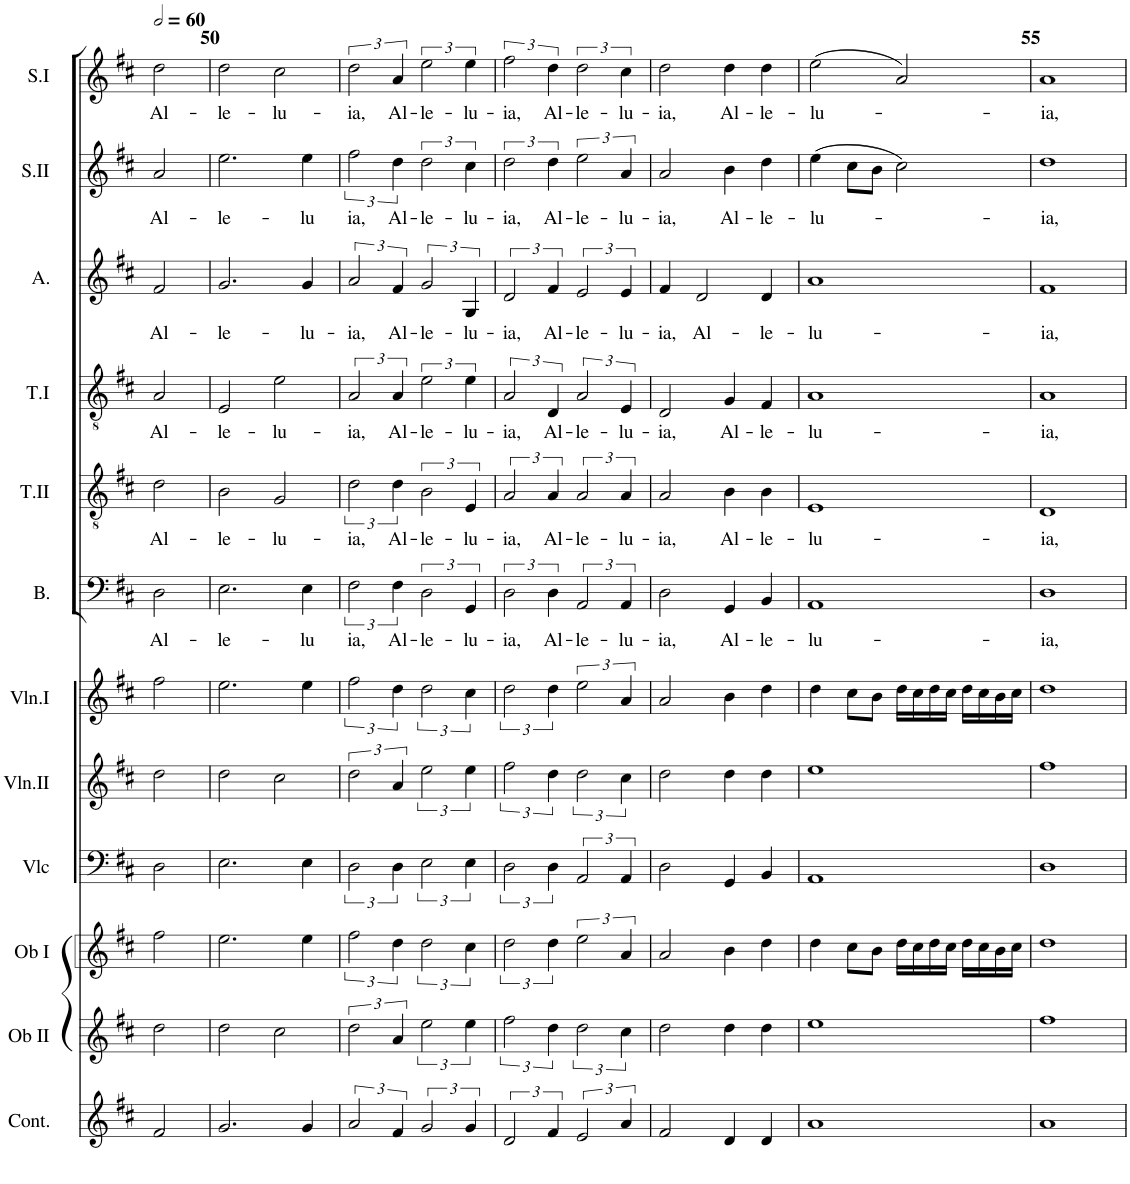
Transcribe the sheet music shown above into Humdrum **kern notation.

**kern	**kern	**kern	**kern	**kern	**kern	**kern	**text	**kern	**text	**kern	**text	**kern	**text	**kern	**text	**kern	**text
*part12	*part11	*part10	*part9	*part8	*part7	*part6	*part6	*part5	*part5	*part4	*part4	*part3	*part3	*part2	*part2	*part1	*part1
*staff12	*staff11	*staff10	*staff9	*staff8	*staff7	*staff6	*staff6	*staff5	*staff5	*staff4	*staff4	*staff3	*staff3	*staff2	*staff2	*staff1	*staff1
*I"Continuo	*I"Oboe II	*I"Oboe I	*I"Violoncelle	*I"Violon II	*I"Violon I	*I"Bass	*	*I"Ténor II	*	*I"Tenor	*	*I"Alto	*	*I"Soprano II	*	*I"Soprano I	*
*I'Cont.	*I'Ob II	*I'Ob I	*I'Vlc	*I'Vln.II	*I'Vln.I	*I'B.	*	*I'T.II	*	*	*	*I'A.	*	*I'S.II	*	*I'S.I	*
!!LO:PB:g=z
*clefG2	*clefG2	*clefG2	*clefF4	*clefG2	*clefG2	*clefF4	*	*clefGv2	*	*clefGv2	*	*clefG2	*	*clefG2	*	*clefG2	*
*k[f#c#]	*k[f#c#]	*k[f#c#]	*k[f#c#]	*k[f#c#]	*k[f#c#]	*k[f#c#]	*	*k[f#c#]	*	*k[f#c#]	*	*k[f#c#]	*	*k[f#c#]	*	*k[f#c#]	*
*M2/2	*M2/2	*M2/2	*M2/2	*M2/2	*M2/2	*M2/2	*	*M2/2	*	*M2/2	*	*M2/2	*	*M2/2	*	*M2/2	*
*met(c|)	*met(c|)	*met(c|)	*met(c|)	*met(c|)	*met(c|)	*met(c|)	*	*met(c|)	*	*met(c|)	*	*met(c|)	*	*met(c|)	*	*met(c|)	*
*MM120	*MM120	*MM120	*MM120	*MM120	*MM120	*MM120	*	*MM120	*	*MM120	*	*MM120	*	*MM120	*	*MM120	*
=49	=49	=49	=49	=49	=49	=49	=49	=49	=49	=49	=49	=49	=49	=49	=49	=49	=49
!	!	!	!	!	!	!	!LO:LY:b	!	!LO:LY:b	!	!LO:LY:b	!	!LO:LY:b	!	!LO:LY:b	!	!LO:LY:b
2f#/	2dd\	2ff#\	2D\	2dd\	2ff#\	2D\	Al-	2d\	Al-	2A/	Al-	2f#/	Al-	2a/	Al-	2dd\	Al-
=50	=50	=50	=50	=50	=50	=50	=50	=50	=50	=50	=50	=50	=50	=50	=50	=50	=50
!	!	!	!	!	!	!	!LO:LY:b	!	!LO:LY:b	!	!LO:LY:b	!	!LO:LY:b	!	!LO:LY:b	!	!LO:LY:b
2.g/	2dd\	2.ee\	2.E\	2dd\	2.ee\	2.E\	-le-	2B\	-le-	2E/	-le-	2.g/	-le-	2.ee\	-le-	2dd\	-le-
!	!	!	!	!	!	!	!	!	!LO:LY:b	!	!LO:LY:b	!	!	!	!	!	!LO:LY:b
.	2cc#\	.	.	2cc#\	.	.	.	2G/	-lu-	2e\	-lu-	.	.	.	.	2cc#\	-lu-
!	!	!	!	!	!	!	!LO:LY:b	!	!	!	!	!	!LO:LY:b	!	!LO:LY:b	!	!
4g/	.	4ee\	4E\	.	4ee\	4E\	-lu	.	.	.	.	4g/	-lu-	4ee\	-lu	.	.
=51	=51	=51	=51	=51	=51	=51	=51	=51	=51	=51	=51	=51	=51	=51	=51	=51	=51
!	!	!	!	!	!	!	!LO:LY:b	!	!LO:LY:b	!	!LO:LY:b	!	!LO:LY:b	!	!LO:LY:b	!	!LO:LY:b
3a/	3dd\	3ff#\	3D\	3dd\	3ff#\	3F#\	-ia,	3d\	-ia,	3A/	-ia,	3a/	-ia,	3ff#\	-ia,	3dd\	-ia,
!	!	!	!	!	!	!	!LO:LY:b	!	!LO:LY:b	!	!LO:LY:b	!	!LO:LY:b	!	!LO:LY:b	!	!LO:LY:b
6f#/	6a/	6dd\	6D\	6a/	6dd\	6F#\	Al-	6d\	Al-	6A/	Al-	6f#/	Al-	6dd\	Al-	6a/	Al-
!	!	!	!	!	!	!	!LO:LY:b	!	!LO:LY:b	!	!LO:LY:b	!	!LO:LY:b	!	!LO:LY:b	!	!LO:LY:b
3g/	3ee\	3dd\	3E\	3ee\	3dd\	3D\	-le-	3B\	-le-	3e\	-le-	3g/	-le-	3dd\	-le-	3ee\	-le-
!	!	!	!	!	!	!	!LO:LY:b	!	!LO:LY:b	!	!LO:LY:b	!	!LO:LY:b	!	!LO:LY:b	!	!LO:LY:b
6g/	6ee\	6cc#\	6E\	6ee\	6cc#\	6GG/	-lu-	6E/	-lu-	6e\	-lu-	6G/	-lu-	6cc#\	-lu-	6ee\	-lu-
=52	=52	=52	=52	=52	=52	=52	=52	=52	=52	=52	=52	=52	=52	=52	=52	=52	=52
!	!	!	!	!	!	!	!LO:LY:b	!	!LO:LY:b	!	!LO:LY:b	!	!LO:LY:b	!	!LO:LY:b	!	!LO:LY:b
3d/	3ff#\	3dd\	3D\	3ff#\	3dd\	3D\	-ia,	3A/	-ia,	3A/	-ia,	3d/	-ia,	3dd\	-ia,	3ff#\	-ia,
!	!	!	!	!	!	!	!LO:LY:b	!	!LO:LY:b	!	!LO:LY:b	!	!LO:LY:b	!	!LO:LY:b	!	!LO:LY:b
6f#/	6dd\	6dd\	6D\	6dd\	6dd\	6D\	Al-	6A/	Al-	6D/	Al-	6f#/	Al-	6dd\	Al-	6dd\	Al-
!	!	!	!	!	!	!	!LO:LY:b	!	!LO:LY:b	!	!LO:LY:b	!	!LO:LY:b	!	!LO:LY:b	!	!LO:LY:b
3e/	3dd\	3ee\	3AA/	3dd\	3ee\	3AA/	-le-	3A/	-le-	3A/	-le-	3e/	-le-	3ee\	-le-	3dd\	-le-
!	!	!	!	!	!	!	!LO:LY:b	!	!LO:LY:b	!	!LO:LY:b	!	!LO:LY:b	!	!LO:LY:b	!	!LO:LY:b
6a/	6cc#\	6a/	6AA/	6cc#\	6a/	6AA/	-lu-	6A/	-lu-	6E/	-lu-	6e/	-lu-	6a/	-lu-	6cc#\	-lu-
=53	=53	=53	=53	=53	=53	=53	=53	=53	=53	=53	=53	=53	=53	=53	=53	=53	=53
!	!	!	!	!	!	!	!LO:LY:b	!	!LO:LY:b	!	!LO:LY:b	!	!LO:LY:b	!	!LO:LY:b	!	!LO:LY:b
2f#/	2dd\	2a/	2D\	2dd\	2a/	2D\	-ia,	2A/	-ia,	2D/	-ia,	4f#/	-ia,	2a/	-ia,	2dd\	-ia,
!	!	!	!	!	!	!	!	!	!	!	!	!	!LO:LY:b	!	!	!	!
.	.	.	.	.	.	.	.	.	.	.	.	2d/	Al-	.	.	.	.
!	!	!	!	!	!	!	!LO:LY:b	!	!LO:LY:b	!	!LO:LY:b	!	!	!	!LO:LY:b	!	!LO:LY:b
4d/	4dd\	4b\	4GG/	4dd\	4b\	4GG/	Al-	4B\	Al-	4G/	Al-	.	.	4b\	Al-	4dd\	Al-
!	!	!	!	!	!	!	!LO:LY:b	!	!LO:LY:b	!	!LO:LY:b	!	!LO:LY:b	!	!LO:LY:b	!	!LO:LY:b
4d/	4dd\	4dd\	4BB/	4dd\	4dd\	4BB/	-le-	4B\	-le-	4F#/	-le-	4d/	-le-	4dd\	-le-	4dd\	-le-
=54	=54	=54	=54	=54	=54	=54	=54	=54	=54	=54	=54	=54	=54	=54	=54	=54	=54
!	!	!	!	!	!	!	!LO:LY:b	!	!LO:LY:b	!	!LO:LY:b	!	!LO:LY:b	!	!LO:LY:b	!	!LO:LY:b
1a	1ee	4dd\	1AA	1ee	4dd\	1AA	-lu-	1E	-lu-	1A	-lu-	1a	-lu-	(4ee\	-lu-	(2ee\	-lu-
.	.	8cc#\L	.	.	8cc#\L	.	.	.	.	.	.	.	.	8cc#\L	.	.	.
.	.	8b\J	.	.	8b\J	.	.	.	.	.	.	.	.	8b\J	.	.	.
.	.	16dd\LL	.	.	16dd\LL	.	.	.	.	.	.	.	.	2cc#\)	.	2a/)	.
.	.	16cc#\	.	.	16cc#\	.	.	.	.	.	.	.	.	.	.	.	.
.	.	16dd\	.	.	16dd\	.	.	.	.	.	.	.	.	.	.	.	.
.	.	16cc#\JJ	.	.	16cc#\JJ	.	.	.	.	.	.	.	.	.	.	.	.
.	.	16dd\LL	.	.	16dd\LL	.	.	.	.	.	.	.	.	.	.	.	.
.	.	16cc#\	.	.	16cc#\	.	.	.	.	.	.	.	.	.	.	.	.
.	.	16b\	.	.	16b\	.	.	.	.	.	.	.	.	.	.	.	.
.	.	16cc#\JJ	.	.	16cc#\JJ	.	.	.	.	.	.	.	.	.	.	.	.
=55	=55	=55	=55	=55	=55	=55	=55	=55	=55	=55	=55	=55	=55	=55	=55	=55	=55
!	!	!	!	!	!	!	!LO:LY:b	!	!LO:LY:b	!	!LO:LY:b	!	!LO:LY:b	!	!LO:LY:b	!	!LO:LY:b
1a	1ff#	1dd	1D	1ff#	1dd	1D	-ia,	1D	-ia,	1A	-ia,	1f#	-ia,	1dd	-ia,	1a	-ia,
=	=	=	=	=	=	=	=	=	=	=	=	=	=	=	=	=	=
*-	*-	*-	*-	*-	*-	*-	*-	*-	*-	*-	*-	*-	*-	*-	*-	*-	*-
